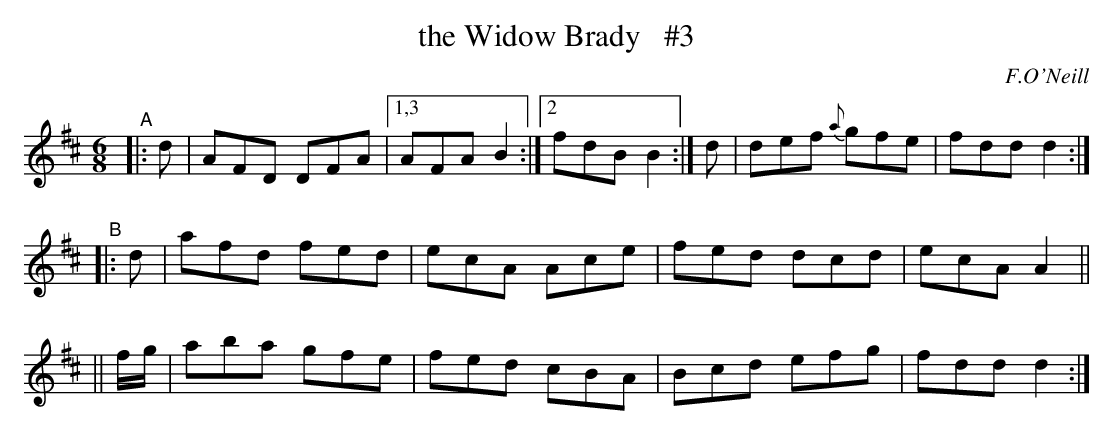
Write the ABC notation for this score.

X:1
T: the Widow Brady   #3
O: F.O'Neill
M: 6/8
L: 1/8
K: D
"^A"\
|: d | AFD DFA |[1,3 AFA B2 :|[2 fdB B2 :| d | def {a}gfe | fdd d2 :|
"^B"\
|:   d  | afd fed | ecA Ace | fed dcd | ecA A2 ||
|| f/g/ | aba gfe | fed cBA | Bcd efg | fdd d2 :|
